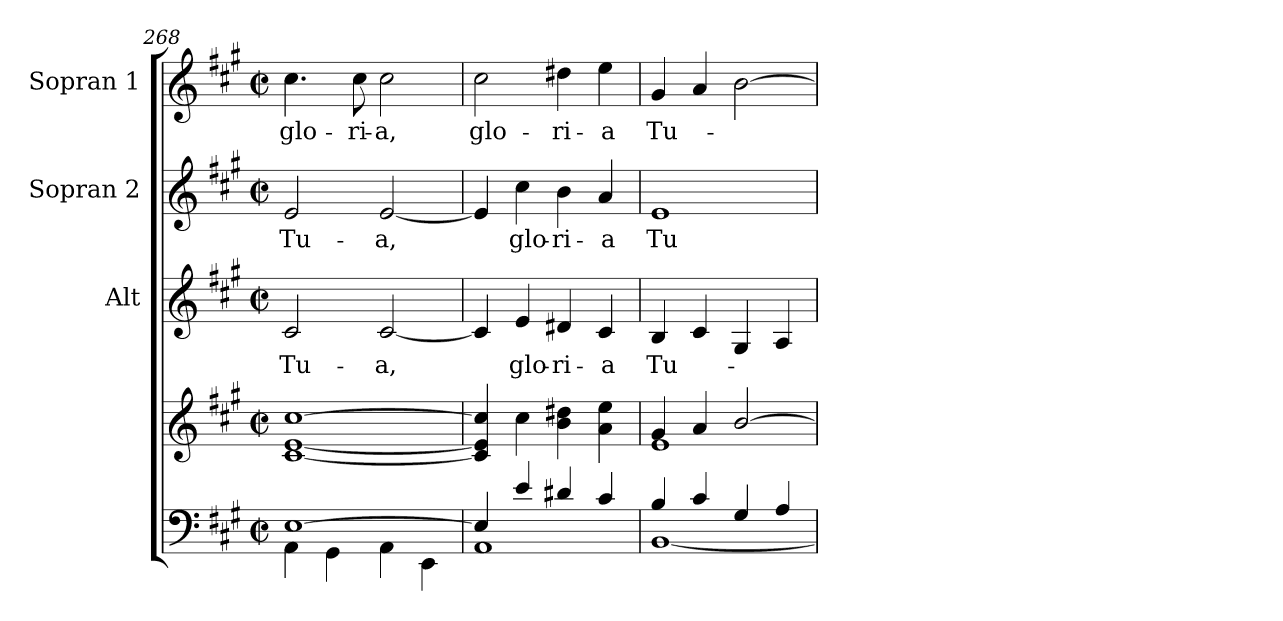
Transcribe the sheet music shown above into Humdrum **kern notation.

**kern	**kern	**kern	**text	**kern	**text	**kern	**text
*part4	*part4	*part3	*part3	*part2	*part2	*part1	*part1
*staff5	*staff4	*staff3	*staff3	*staff2	*staff2	*staff1	*staff1
*	*	*I"Alt	*	*I"Sopran 2	*	*I"Sopran 1	*
*	*	*I'A.	*	*I'S. 2	*	*I'S. 1	*
*clefF4	*clefG2	*clefG2	*	*clefG2	*	*clefG2	*
*k[f#c#g#]	*k[f#c#g#]	*k[f#c#g#]	*	*k[f#c#g#]	*	*k[f#c#g#]	*
*A:	*A:	*A:	*	*A:	*	*A:	*
*M2/2	*M2/2	*M2/2	*	*M2/2	*	*M2/2	*
*met(c|)	*met(c|)	*met(c|)	*	*met(c|)	*	*met(c|)	*
=268	=268	=268	=268	=268	=268	=268	=268
*^	*	*	*	*	*	*	*
!	!	!	!	!LO:LY:b	!	!LO:LY:b	!	!LO:LY:b
[>1E	4AA\	[1c# [1e [1cc#	2c#/	Tu-	2e/	Tu-	4.cc#\	glo-
.	4GG#\	.	.	.	.	.	.	.
!	!	!	!	!	!	!	!	!LO:LY:b
.	.	.	.	.	.	.	8cc#\	-ri-
!	!	!	!	!LO:LY:b	!	!LO:LY:b	!	!LO:LY:b
.	4AA\	.	[2c#/	-a,	[2e/	-a,	2cc#\	-a,
.	4EE\	.	.	.	.	.	.	.
=269	=269	=269	=269	=269	=269	=269	=269	=269
!	!	!	!	!	!	!	!	!LO:LY:b
4E/]	1AA	4c#/] 4e/] 4cc#/]	4c#/]	.	4e/]	.	2cc#\	glo-
!	!	!	!	!LO:LY:b	!	!LO:LY:b	!	!
4e/	.	4cc#\	4e/	glo-	4cc#\	glo-	.	.
!	!	!	!	!LO:LY:b	!	!LO:LY:b	!	!LO:LY:b
4d#X/	.	4b\ 4dd#X\	4d#X/	-ri-	4b\	-ri-	4dd#X\	-ri-
!	!	!	!	!LO:LY:b	!	!LO:LY:b	!	!LO:LY:b
4c#/	.	4a\ 4ee\	4c#/	-a	4a/	-a	4ee\	-a
=270	=270	=270	=270	=270	=270	=270	=270	=270
*	*	*^	*	*	*	*	*	*
!	!	!	!	!	!LO:LY:b	!	!LO:LY:b	!	!LO:LY:b
4B/	[<1BB	4g#/	1e	4B/	Tu-	1e	Tu-	4g#/	Tu-
4c#/	.	4a/	.	4c#/	.	.	.	4a/	.
4G#/	.	[>2b/	.	4G#/	.	.	.	[2b\	.
4A/	.	.	.	4A/	.	.	.	.	.
*v	*v	*	*	*	*	*	*	*	*
*	*v	*v	*	*	*	*	*	*
=	=	=	=	=	=	=	=
*-	*-	*-	*-	*-	*-	*-	*-
